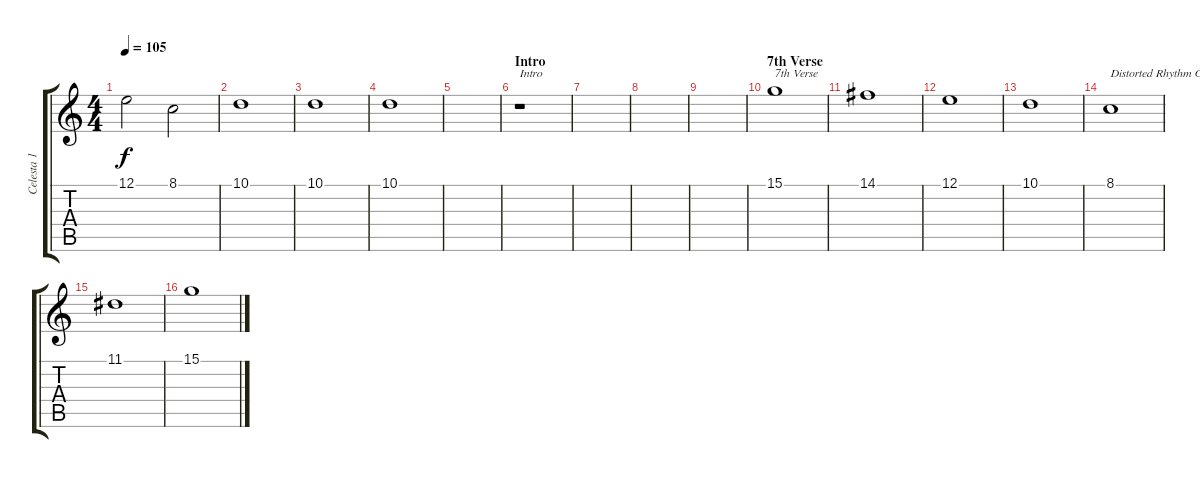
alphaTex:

\track ("Celesta 1" "Celesta 1") {instrument celesta}
\staff {score tabs}
\tuning (E4 B3 G3 D3 A2 E2) {hide}
\ts (4 4)
\tempo 105
\clef g2
\ks c
12.1.2{dy f} 8.1.2 |
10.1.1 |
10.1.1 |
10.1.1 |
|
\section ("" "Intro")
r.1{txt "Intro"} |
|
|
|
\section ("" "7th Verse")
15.1.1{txt "7th Verse"} |
14.1.1 |
12.1.1 |
10.1.1 |
8.1.1{txt "Distorted Rhythm Guitar & Bass Come In"} |
11.1.1 |
15.1.1
